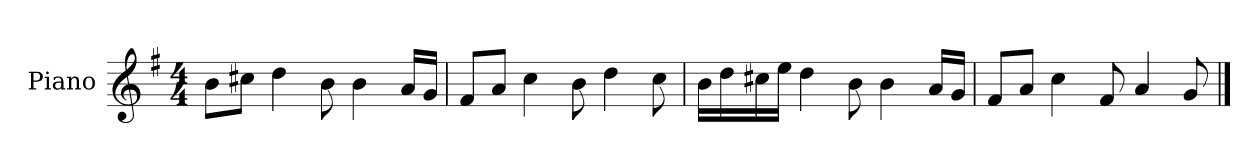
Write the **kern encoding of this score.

**kern
*part1
*staff1
*I"Piano
*I'P-no
*clefG2
*k[f#]
*M4/4
*MM90
=1
8b\L
8cc#X\J
4dd\
8b\
4b\
16a/LL
16g/JJ
=2
8f#/L
8a/J
4cc\
8b\
4dd\
8cc\
=3
16b\LL
16dd\
16cc#X\
16ee\JJ
4dd\
8b\
4b\
16a/LL
16g/JJ
=4
8f#/L
8a/J
4cc\
8f#/
4a/
8g/
==
*-
